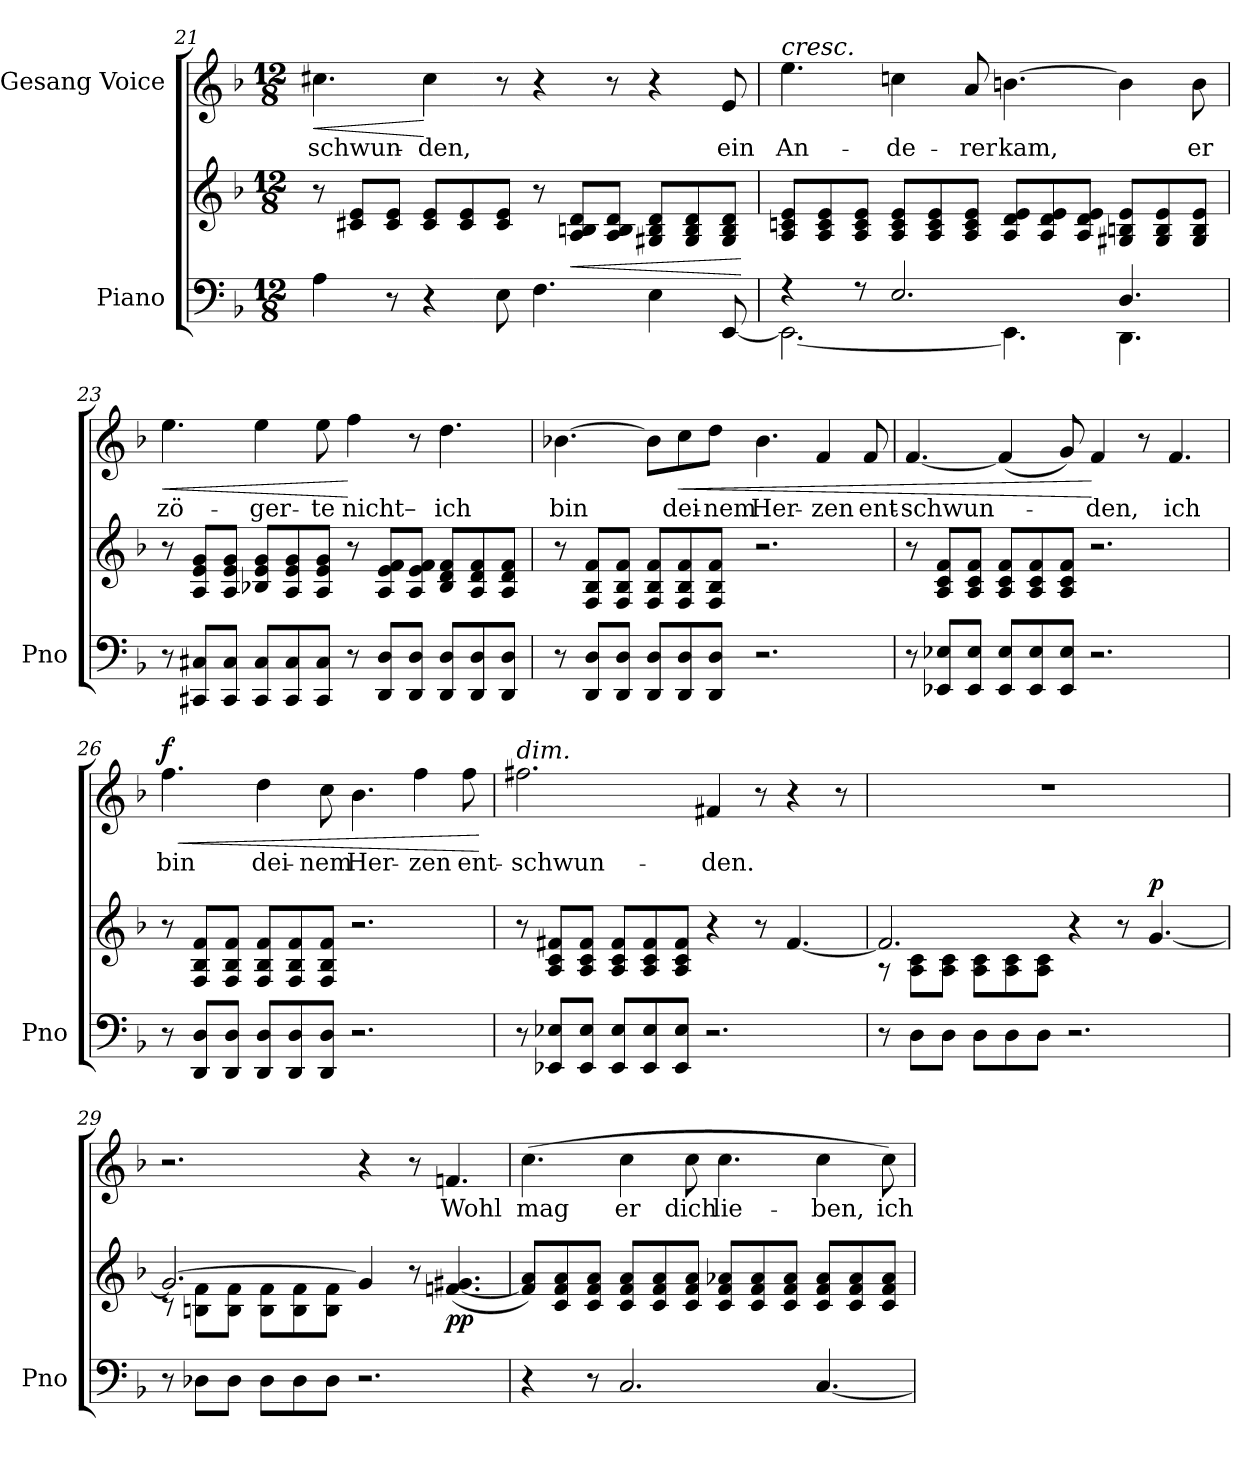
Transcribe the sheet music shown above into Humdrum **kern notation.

**kern	**kern	**dynam	**kern	**text	**dynam
*part2	*part2	*part2	*part1	*part1	*part1
*staff3	*staff2	*staff2/3	*staff1	*staff1	*staff1
*I"Piano	*	*	*I"Gesang Voice	*	*
*I'Pno	*	*	*	*	*
*clefF4	*clefG2	*	*clefG2	*	*
*k[b-]	*k[b-]	*	*k[b-]	*	*
*M12/8	*M12/8	*	*M12/8	*	*
=21	=21	=21	=21	=21	=21
!	!	!	!	!	!LO:HP:b
4A\	8r	.	4.cc#X\	-schwun-	<
.	8c#X/ 8e/L	.	.	.	.
8r	8c#/ 8e/J	.	.	.	.
4r	8c#/ 8e/L	.	4cc#\	-den,	[
.	8c#/ 8e/	.	.	.	.
8E\	8c#/ 8e/J	.	8r	.	.
4.F\	8r	.	4r	.	.
!	!	!LO:HP:b	!	!	!
.	8A/ 8Bn/ 8d/L	<	.	.	.
.	8A/ 8B/ 8d/J	.	8r	.	.
4E\	8G#X/ 8B/ 8d/L	.	4r	.	.
.	8G#/ 8B/ 8d/	.	.	.	.
[<8EE/	8G#/ 8B/ 8d/J	.	8e/	ein	.
.	.	[	.	.	.
=22	=22	=22	=22	=22	=22
*^	*	*	*	*	*
!	!	!	!	!LO:TX:a:i:t=cresc.	!	!
4r	2.EE\_	8A/ 8cn/ 8e/L	.	4.ee\	An-	.
.	.	8A/ 8c/ 8e/	.	.	.	.
8r	.	8A/ 8c/ 8e/J	.	.	.	.
2.E/	.	8A/ 8c/ 8e/L	.	4ccn\	-de-	.
.	.	8A/ 8c/ 8e/	.	.	.	.
.	.	8A/ 8c/ 8e/J	.	8a/	-rer	.
.	4.EE\]	8A/ 8d/ 8e/L	.	[4.bn\	kam,	.
.	.	8A/ 8d/ 8e/	.	.	.	.
.	.	8A/ 8d/ 8e/J	.	.	.	.
4.D/	4.DD\	8G#X/ 8Bn/ 8e/L	.	4b\]	.	.
.	.	8G#/ 8B/ 8e/	.	.	.	.
.	.	8G#/ 8B/ 8e/J	.	8b\	er	.
*v	*v	*	*	*	*	*
=23	=23	=23	=23	=23	=23
!	!	!	!	!	!LO:HP:b
8r	8r	.	4.ee\	zö-	<
8CC#X/ 8C#X/L	8A/ 8e/ 8g/L	.	.	.	.
8CC#/ 8C#/J	8A/ 8e/ 8g/J	.	.	.	.
8CC#/ 8C#/L	8B-X/ 8e/ 8g/L	.	4ee\	-ger-	.
8CC#/ 8C#/	8A/ 8e/ 8g/	.	.	.	.
8CC#/ 8C#/J	8A/ 8e/ 8g/J	.	8ee\	-te	.
8r	8r	.	4ff\	nicht–	[
8DD/ 8D/L	8A/ 8e/ 8f/L	.	.	.	.
8DD/ 8D/J	8A/ 8e/ 8f/J	.	8r	.	.
8DD/ 8D/L	8B-/ 8d/ 8f/L	.	4.dd\	ich	.
8DD/ 8D/	8A/ 8d/ 8f/	.	.	.	.
8DD/ 8D/J	8A/ 8d/ 8f/J	.	.	.	.
=24	=24	=24	=24	=24	=24
8r	8r	.	[4.b-X\	bin	.
8DD/ 8D/L	8F/ 8B-/ 8f/L	.	.	.	.
8DD/ 8D/J	8F/ 8B-/ 8f/J	.	.	.	.
8DD/ 8D/L	8F/ 8B-/ 8f/L	.	8b-\L]	.	.
!	!	!	!	!	!LO:HP:b
8DD/ 8D/	8F/ 8B-/ 8f/	.	8cc\	dei-	<
8DD/ 8D/J	8F/ 8B-/ 8f/J	.	8dd\J	-nem	.
2.r	2.r	.	4.b-\	Her-	.
.	.	.	4f/	-zen	.
.	.	.	8f/	ent-	.
=25	=25	=25	=25	=25	=25
8r	8r	.	[4.f/	-schwun-	.
8EE-X/ 8E-X/L	8A/ 8c/ 8f/L	.	.	.	.
8EE-/ 8E-/J	8A/ 8c/ 8f/J	.	.	.	.
8EE-/ 8E-/L	8A/ 8c/ 8f/L	.	(4f/]	.	.
8EE-/ 8E-/	8A/ 8c/ 8f/	.	.	.	.
8EE-/ 8E-/J	8A/ 8c/ 8f/J	.	8g/)	.	.
2.r	2.r	.	4f/	-den,	[
.	.	.	8r	.	.
.	.	.	4.f/	ich	.
=26	=26	=26	=26	=26	=26
!	!	!	!	!	!LO:HP:b
!	!	!	!	!	!LO:DY:n=1:a
8r	8r	.	4.ff\	bin	< f
8DD/ 8D/L	8F/ 8B-/ 8f/L	.	.	.	.
8DD/ 8D/J	8F/ 8B-/ 8f/J	.	.	.	.
8DD/ 8D/L	8F/ 8B-/ 8f/L	.	4dd\	dei-	.
8DD/ 8D/	8F/ 8B-/ 8f/	.	.	.	.
8DD/ 8D/J	8F/ 8B-/ 8f/J	.	8cc\	-nem	.
2.r	2.r	.	4.b-\	Her-	.
.	.	.	4ff\	-zen	.
.	.	.	8ff\	ent-	.
.	.	.	.	.	[
=27	=27	=27	=27	=27	=27
!	!	!	!LO:TX:a:i:t=dim.	!	!
8r	8r	.	2.ff#X\	-schwun-	.
8EE-X/ 8E-X/L	8A/ 8c/ 8f#X/L	.	.	.	.
8EE-/ 8E-/J	8A/ 8c/ 8f#/J	.	.	.	.
8EE-/ 8E-/L	8A/ 8c/ 8f#/L	.	.	.	.
8EE-/ 8E-/	8A/ 8c/ 8f#/	.	.	.	.
8EE-/ 8E-/J	8A/ 8c/ 8f#/J	.	.	.	.
2.r	4r	.	4f#X/	-den.	.
.	8r	.	8r	.	.
.	[4.f#/	.	4r	.	.
.	.	.	8r	.	.
=28	=28	=28	=28	=28	=28
*	*^	*	*	*	*
8r	2.f#/]	8r	.	1.r	.	.
8D\L	.	8A\ 8c\L	.	.	.	.
8D\J	.	8A\ 8c\J	.	.	.	.
8D\L	.	8A\ 8c\L	.	.	.	.
8D\	.	8A\ 8c\	.	.	.	.
8D\J	.	8A\ 8c\J	.	.	.	.
2.r	4r	4ryy	.	.	.	.
.	8r	8ryy	.	.	.	.
!	!	!	!LO:DY:a	!	!	!
.	[>4.g/	4ryy	p	.	.	.
.	.	8ryy	.	.	.	.
=29	=29	=29	=29	=29	=29	=29
8r	2.g/_	8r	.	2.r	.	.
8D-X\L	.	8Bn\ 8f\L	.	.	.	.
8D-\J	.	8B\ 8f\J	.	.	.	.
8D-\L	.	8B\ 8f\L	.	.	.	.
8D-\	.	8B\ 8f\	.	.	.	.
8D-\J	.	8B\ 8f\J	.	.	.	.
2.r	4g/]	2.ryy	.	4r	.	.
.	8r	.	.	8r	.	.
!	!	!	!LO:DY:b	!	!	!LO:DY:a
!	!	!	!	!	!	!LO:DY:n=1:a
.	(>[4.fn/ 4.g#X/	.	pp	4.fn/	Wohl	p other-dynamics
*	*v	*v	*	*	*	*
=30	=30	=30	=30	=30	=30
4r	8f/] 8a/L)	.	(4.cc\	mag	.
.	8c/ 8f/ 8a/	.	.	.	.
8r	8c/ 8f/ 8a/J	.	.	.	.
2.C/	8c/ 8f/ 8a/L	.	4cc\	er	.
.	8c/ 8f/ 8a/	.	.	.	.
.	8c/ 8f/ 8a/J	.	8cc\	dich	.
.	8c/ 8f/ 8a-X/L	.	4.cc\	lie-	.
.	8c/ 8f/ 8a-/	.	.	.	.
.	8c/ 8f/ 8a-/J	.	.	.	.
[4.C/	8c/ 8f/ 8a-/L	.	4cc\	-ben,	.
.	8c/ 8f/ 8a-/	.	.	.	.
.	8c/ 8f/ 8a-/J	.	8cc\)	ich	.
=	=	=	=	=	=
*-	*-	*-	*-	*-	*-
